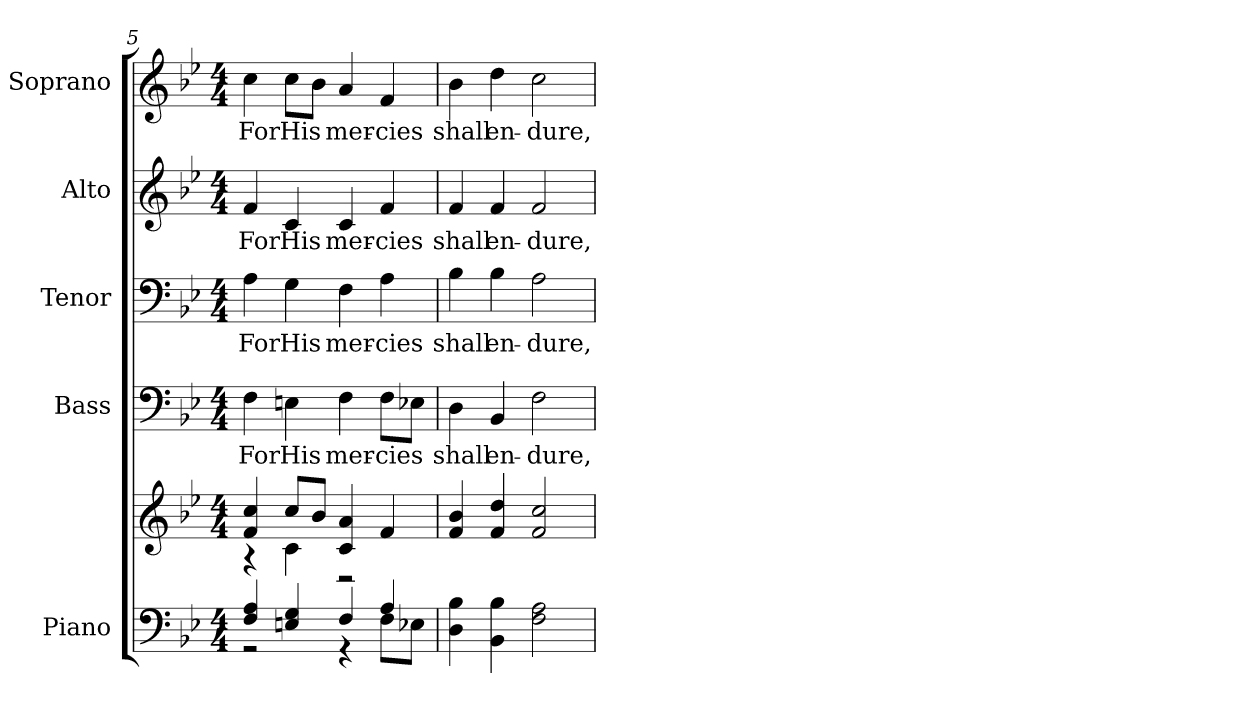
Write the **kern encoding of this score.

**kern	**kern	**kern	**text	**kern	**text	**kern	**text	**kern	**text
*part5	*part5	*part4	*part4	*part3	*part3	*part2	*part2	*part1	*part1
*staff6	*staff5	*staff4	*staff4	*staff3	*staff3	*staff2	*staff2	*staff1	*staff1
*I"Piano	*	*I"Bass	*	*I"Tenor	*	*I"Alto	*	*I"Soprano	*
*I'Pno.	*	*I'B.	*	*I'T.	*	*I'A.	*	*I'S.	*
!!LO:PB:g=z
*clefF4	*clefG2	*clefF4	*	*clefF4	*	*clefG2	*	*clefG2	*
*k[b-e-]	*k[b-e-]	*k[b-e-]	*	*k[b-e-]	*	*k[b-e-]	*	*k[b-e-]	*
*B-:	*B-:	*B-:	*	*B-:	*	*B-:	*	*B-:	*
*M4/4	*M4/4	*M4/4	*	*M4/4	*	*M4/4	*	*M4/4	*
=5	=5	=5	=5	=5	=5	=5	=5	=5	=5
*^	*^	*	*	*	*	*	*	*	*
!	!	!	!	!	!LO:LY:b:color=#000000	!	!	!	!	!	!
!	!	!	!	!	!	!	!LO:LY:b:color=#000000	!	!	!	!
!	!	!	!	!	!	!	!	!	!LO:LY:b:color=#000000	!	!
!	!	!	!	!	!	!	!	!	!	!	!LO:LY:b:color=#000000
4Fi/ 4Ai	2r	4fi/ 4cci	4r	4Fi\	For	4Ai\	For	4fi/	For	4cci\	For
!	!	!	!	!	!LO:LY:b:color=#000000	!	!	!	!	!	!
!	!	!	!	!	!	!	!LO:LY:b:color=#000000	!	!	!	!
!	!	!	!	!	!	!	!	!	!LO:LY:b:color=#000000	!	!
!	!	!	!	!	!	!	!	!	!	!	!LO:LY:b:color=#000000
4Eni/ 4Gi	.	8cci/L	4ci\	4Eni\	His	4Gi\	His	4ci/	His	8cci\L	His
.	.	8b-i/J	.	.	.	.	.	.	.	8b-i\J	.
!	!	!	!	!	!LO:LY:b:color=#000000	!	!	!	!	!	!
!	!	!	!	!	!	!	!LO:LY:b:color=#000000	!	!	!	!
!	!	!	!	!	!	!	!	!	!LO:LY:b:color=#000000	!	!
!	!	!	!	!	!	!	!	!	!	!	!LO:LY:b:color=#000000
4Fi/	4r	4ci/ 4ai	2r	4Fi\	mer-	4Fi\	mer-	4ci/	mer-	4ai/	mer-
!	!	!	!	!	!LO:LY:b:color=#000000	!	!	!	!	!	!
!	!	!	!	!	!	!	!LO:LY:b:color=#000000	!	!	!	!
!	!	!	!	!	!	!	!	!	!LO:LY:b:color=#000000	!	!
!	!	!	!	!	!	!	!	!	!	!	!LO:LY:b:color=#000000
4Ai/	8Fi\L	4fi/	.	8Fi\L	-cies	4Ai\	-cies	4fi/	-cies	4fi/	-cies
.	8E-Xi\J	.	.	8E-Xi\J	.	.	.	.	.	.	.
*v	*v	*	*	*	*	*	*	*	*	*	*
*	*v	*v	*	*	*	*	*	*	*	*
=6	=6	=6	=6	=6	=6	=6	=6	=6	=6
*^	*	*	*	*	*	*	*	*	*
!	!	!	!	!LO:LY:b:color=#000000	!	!	!	!	!	!
*v	*v	*	*	*	*	*	*	*	*	*
*^	*	*	*	*	*	*	*	*	*
!	!	!	!	!	!	!LO:LY:b:color=#000000	!	!	!	!
*v	*v	*	*	*	*	*	*	*	*	*
*^	*	*	*	*	*	*	*	*	*
!	!	!	!	!	!	!	!	!LO:LY:b:color=#000000	!	!
*v	*v	*	*	*	*	*	*	*	*	*
*^	*	*	*	*	*	*	*	*	*
!	!	!	!	!	!	!	!	!	!	!LO:LY:b:color=#000000
*v	*v	*	*	*	*	*	*	*	*	*
4Di\ 4B-i	4fi/ 4b-i	4Di\	shall	4B-i\	shall	4fi/	shall	4b-i\	shall
!	!	!	!LO:LY:b:color=#000000	!	!	!	!	!	!
!	!	!	!	!	!LO:LY:b:color=#000000	!	!	!	!
!	!	!	!	!	!	!	!LO:LY:b:color=#000000	!	!
!	!	!	!	!	!	!	!	!	!LO:LY:b:color=#000000
4BB-i\ 4B-i	4fi/ 4ddi	4BB-i/	en-	4B-i\	en-	4fi/	en-	4ddi\	en-
!	!	!	!LO:LY:b:color=#000000	!	!	!	!	!	!
!	!	!	!	!	!LO:LY:b:color=#000000	!	!	!	!
!	!	!	!	!	!	!	!LO:LY:b:color=#000000	!	!
!	!	!	!	!	!	!	!	!	!LO:LY:b:color=#000000
2Fi\ 2Ai	2fi/ 2cci	2Fi\	-dure,	2Ai\	-dure,	2fi/	-dure,	2cci\	-dure,
=	=	=	=	=	=	=	=	=	=
*-	*-	*-	*-	*-	*-	*-	*-	*-	*-
